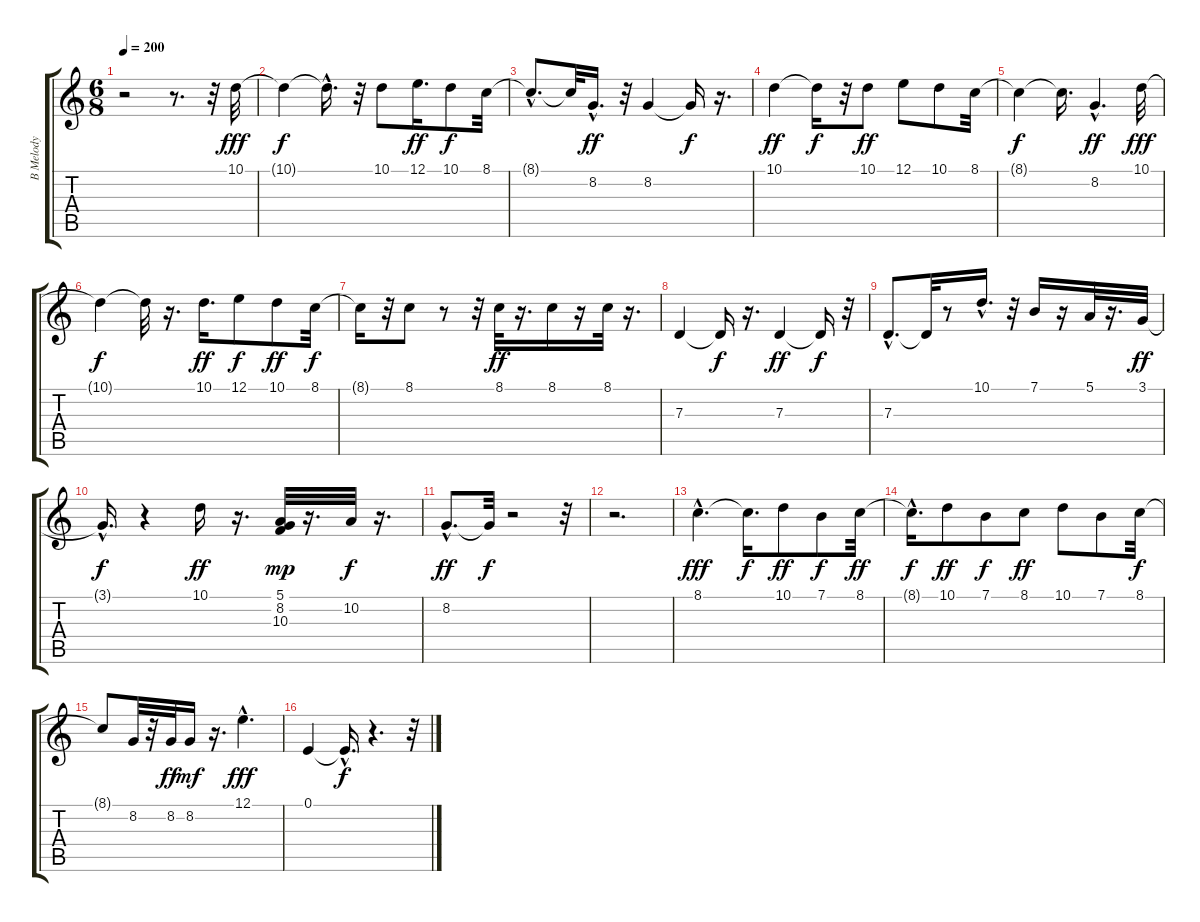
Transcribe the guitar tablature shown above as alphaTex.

\track ("B Melody            " "B Melody  ") {instrument clarinet}
\staff {score tabs}
\tuning (E4 B3 G3 D3 A2 E2) {hide}
\ts (6 8)
\tempo 200
\clef g2
\ks c
r.2{dy f} r.8{d} r.32 10.1.32{dy fff} |
10.1{t}.4{dy f} 10.1{hac t}.16{d} r.32 10.1.8 12.1.16{d dy ff} 10.1.8{dy f} 8.1.32 |
8.1{hac t}.8{d} 8.1{t}.32 8.2{hac}.16{d dy ff} r.32 8.2.4 8.2{t}.16{dy f} r.16{d} |
10.1.4{dy ff} 10.1{t}.16{dy f} r.32 10.1.8{dy ff} 12.1.8 10.1.8 8.1.32 |
8.1{t}.4{dy f} 8.1{t}.16{d} 8.2{hac}.4{d dy ff} 10.1.32{dy fff} |
10.1{t}.4{dy f} 10.1{t}.32 r.16{d} 10.1.16{d dy ff} 12.1.8{dy f} 10.1.8{dy ff} 8.1.32{dy f} |
8.1{t}.16 r.32 8.1.8 r.8 r.32 8.1.32{dy ff} r.16{d} 8.1.16 r.16 8.1.32 r.16{d} |
7.3.4 7.3{t}.16{dy f} r.16{d} 7.3.4{dy ff} 7.3{t}.16{dy f} r.32 |
7.3{hac}.8{d} 7.3{t}.32 r.8 10.1{hac}.16{d} r.32 7.1.16 r.16 5.1.32 r.16{d} 3.1.32{dy ff} |
3.1{hac t}.16{d dy f} r.4 10.1.16{dy ff} r.16{d} (5.1 8.2 10.3).32{dy mp} r.16{d} 10.2.32{dy f} r.16{d} |
8.2{hac}.8{d dy ff} 8.2{t}.32{dy f} r.2 r.32 |
r.2{d} |
8.1{hac}.4{d dy fff} 8.1{t}.16{d dy f} 10.1.8{dy ff} 7.1.8{dy f} 8.1.32{dy ff} |
8.1{hac t}.16{d dy f} 10.1.8{dy ff} 7.1.8{dy f} 8.1.8{dy ff} 10.1.8 7.1.8 8.1.32{dy f} |
8.1{t}.8 8.2.32 r.32 8.2.32{dy ff} 8.2.16{dy mf} r.16{d} 12.1{hac}.4{d dy fff} |
0.1.4 0.1{hac t}.16{d dy f} r.4{d} r.32
